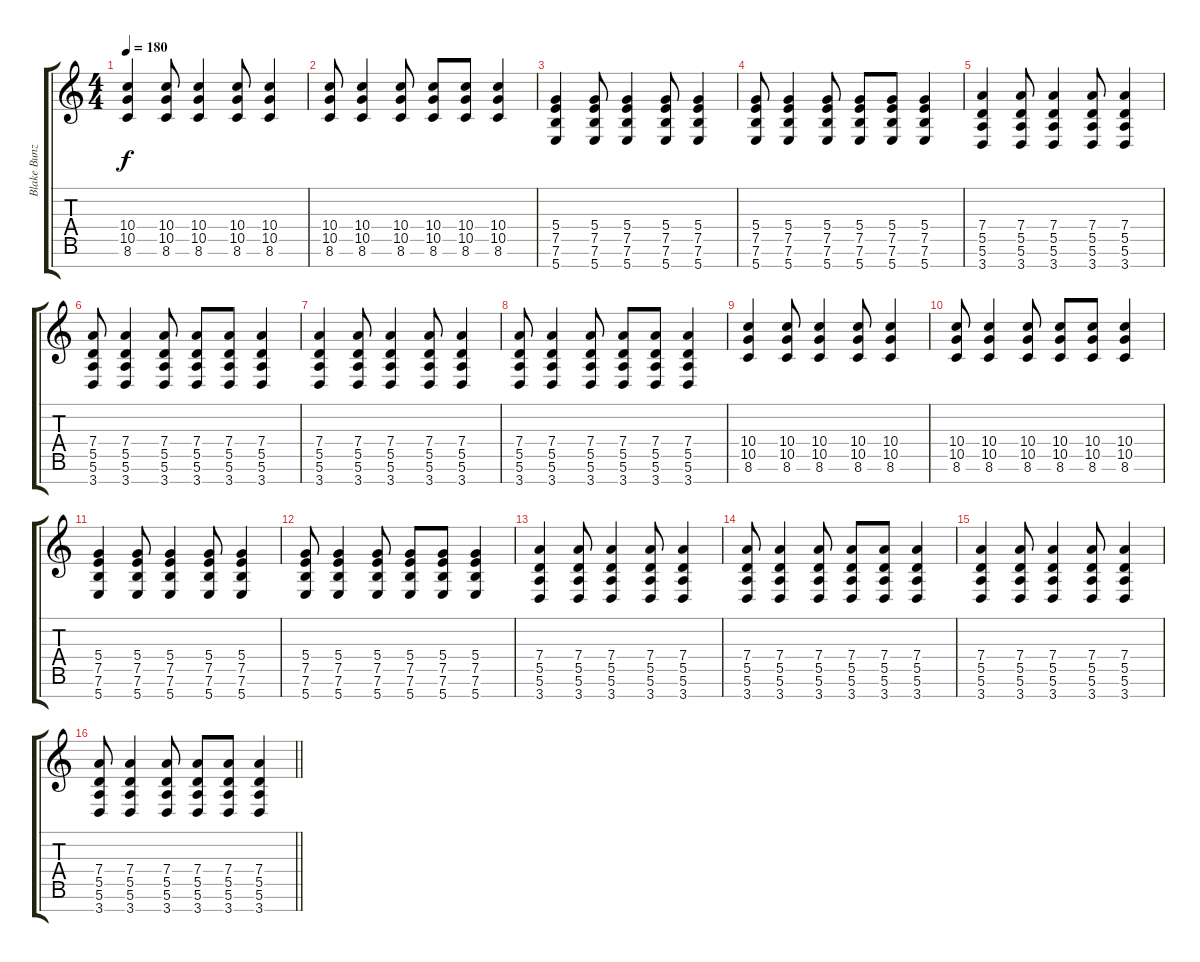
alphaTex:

\track ("Blake Bunzel (Rhythm Guitar)" "Blake Bunz") {instrument distortionguitar}
\staff {score tabs}
\tuning (E4 B3 G3 D3 A2 E2 B1) {hide}
\ts (4 4)
\tempo 180
\clef g2
\ks c
(10.4 10.5 8.6).4{dy f} (10.4 10.5 8.6).8 (10.4 10.5 8.6).4 (10.4 10.5 8.6).8 (10.4 10.5 8.6).4 |
(10.4 10.5 8.6).8 (10.4 10.5 8.6).4 (10.4 10.5 8.6).8 (10.4 10.5 8.6).8 (10.4 10.5 8.6).8 (10.4 10.5 8.6).4 |
(5.4 7.5 7.6 5.7).4 (5.4 7.5 7.6 5.7).8 (5.4 7.5 7.6 5.7).4 (5.4 7.5 7.6 5.7).8 (5.4 7.5 7.6 5.7).4 |
(5.4 7.5 7.6 5.7).8 (5.4 7.5 7.6 5.7).4 (5.4 7.5 7.6 5.7).8 (5.4 7.5 7.6 5.7).8 (5.4 7.5 7.6 5.7).8 (5.4 7.5 7.6 5.7).4 |
(7.4 5.5 5.6 3.7).4 (7.4 5.5 5.6 3.7).8 (7.4 5.5 5.6 3.7).4 (7.4 5.5 5.6 3.7).8 (7.4 5.5 5.6 3.7).4 |
(7.4 5.5 5.6 3.7).8 (7.4 5.5 5.6 3.7).4 (7.4 5.5 5.6 3.7).8 (7.4 5.5 5.6 3.7).8 (7.4 5.5 5.6 3.7).8 (7.4 5.5 5.6 3.7).4 |
(7.4 5.5 5.6 3.7).4 (7.4 5.5 5.6 3.7).8 (7.4 5.5 5.6 3.7).4 (7.4 5.5 5.6 3.7).8 (7.4 5.5 5.6 3.7).4 |
(7.4 5.5 5.6 3.7).8 (7.4 5.5 5.6 3.7).4 (7.4 5.5 5.6 3.7).8 (7.4 5.5 5.6 3.7).8 (7.4 5.5 5.6 3.7).8 (7.4 5.5 5.6 3.7).4 |
(10.4 10.5 8.6).4 (10.4 10.5 8.6).8 (10.4 10.5 8.6).4 (10.4 10.5 8.6).8 (10.4 10.5 8.6).4 |
(10.4 10.5 8.6).8 (10.4 10.5 8.6).4 (10.4 10.5 8.6).8 (10.4 10.5 8.6).8 (10.4 10.5 8.6).8 (10.4 10.5 8.6).4 |
(5.4 7.5 7.6 5.7).4 (5.4 7.5 7.6 5.7).8 (5.4 7.5 7.6 5.7).4 (5.4 7.5 7.6 5.7).8 (5.4 7.5 7.6 5.7).4 |
(5.4 7.5 7.6 5.7).8 (5.4 7.5 7.6 5.7).4 (5.4 7.5 7.6 5.7).8 (5.4 7.5 7.6 5.7).8 (5.4 7.5 7.6 5.7).8 (5.4 7.5 7.6 5.7).4 |
(7.4 5.5 5.6 3.7).4 (7.4 5.5 5.6 3.7).8 (7.4 5.5 5.6 3.7).4 (7.4 5.5 5.6 3.7).8 (7.4 5.5 5.6 3.7).4 |
(7.4 5.5 5.6 3.7).8 (7.4 5.5 5.6 3.7).4 (7.4 5.5 5.6 3.7).8 (7.4 5.5 5.6 3.7).8 (7.4 5.5 5.6 3.7).8 (7.4 5.5 5.6 3.7).4 |
(7.4 5.5 5.6 3.7).4 (7.4 5.5 5.6 3.7).8 (7.4 5.5 5.6 3.7).4 (7.4 5.5 5.6 3.7).8 (7.4 5.5 5.6 3.7).4 |
\barLineRight lightlight
(7.4 5.5 5.6 3.7).8 (7.4 5.5 5.6 3.7).4 (7.4 5.5 5.6 3.7).8 (7.4 5.5 5.6 3.7).8 (7.4 5.5 5.6 3.7).8 (7.4 5.5 5.6 3.7).4
